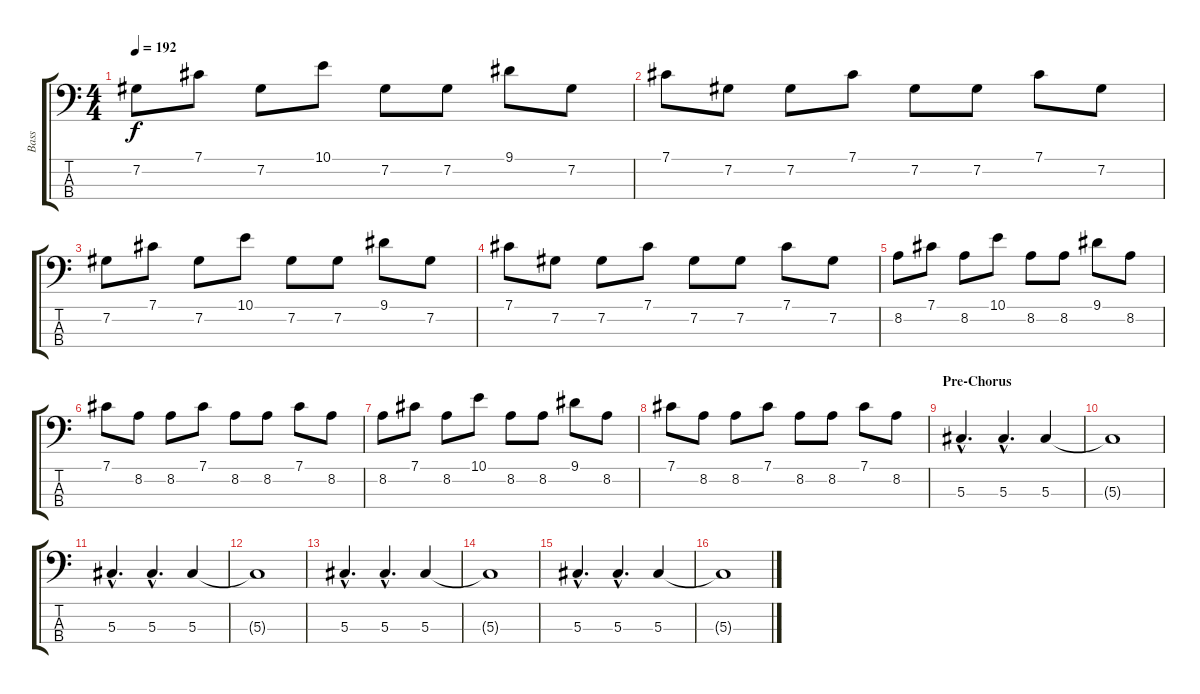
\track ("Bass" "Bass") {instrument electricbasspick}
\staff {score tabs}
\tuning (Gb2 Db2 Ab1 Eb1) {hide}
\ts (4 4)
\tempo 192
\clef f4
\ks c
7.2.8{dy f} 7.1.8 7.2.8 10.1.8 7.2.8 7.2.8 9.1.8 7.2.8 |
7.1.8 7.2.8 7.2.8 7.1.8 7.2.8 7.2.8 7.1.8 7.2.8 |
7.2.8 7.1.8 7.2.8 10.1.8 7.2.8 7.2.8 9.1.8 7.2.8 |
7.1.8 7.2.8 7.2.8 7.1.8 7.2.8 7.2.8 7.1.8 7.2.8 |
8.2.8 7.1.8 8.2.8 10.1.8 8.2.8 8.2.8 9.1.8 8.2.8 |
7.1.8 8.2.8 8.2.8 7.1.8 8.2.8 8.2.8 7.1.8 8.2.8 |
8.2.8 7.1.8 8.2.8 10.1.8 8.2.8 8.2.8 9.1.8 8.2.8 |
7.1.8 8.2.8 8.2.8 7.1.8 8.2.8 8.2.8 7.1.8 8.2.8 |
\section ("" "Pre-Chorus")
5.3{hac}.4{d} 5.3{hac}.4{d} 5.3.4 |
5.3{t}.1 |
5.3{hac}.4{d} 5.3{hac}.4{d} 5.3.4 |
5.3{t}.1 |
5.3{hac}.4{d} 5.3{hac}.4{d} 5.3.4 |
5.3{t}.1 |
5.3{hac}.4{d} 5.3{hac}.4{d} 5.3.4 |
5.3{t}.1
